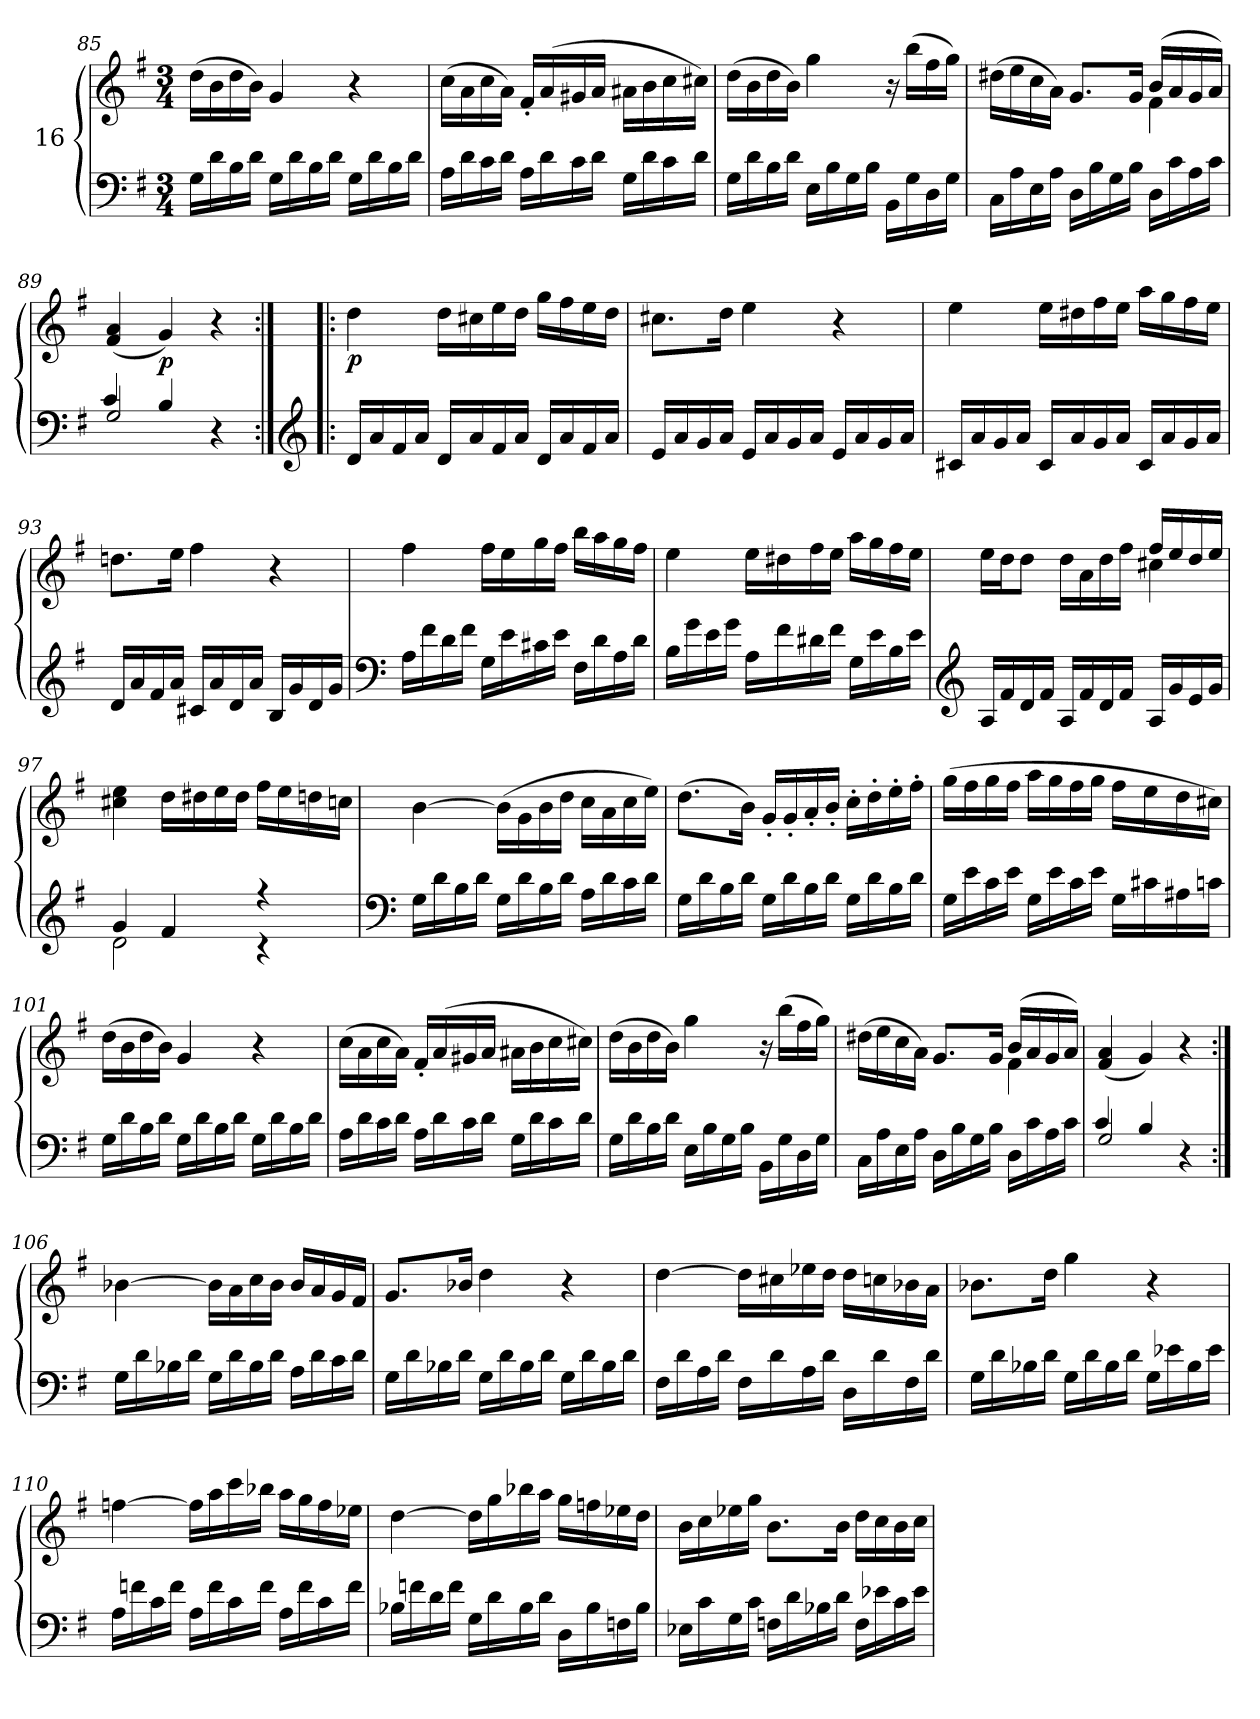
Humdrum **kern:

**kern	**kern	**dynam
*part1	*part1	*part1
*staff2	*staff1	*staff1/2
*I"16	*	*
!!LO:LB:g=z
*clefF4	*clefG2	*
*k[f#]	*k[f#]	*
*M3/4	*M3/4	*
=85	=85	=85
16G\LL	(>16dd\LL	.
16d\	16b\	.
16B\	16dd\	.
16d\JJ	16b\JJ)	.
16G\LL	4g/	.
16d\	.	.
16B\	.	.
16d\JJ	.	.
16G\LL	4r	.
16d\	.	.
16B\	.	.
16d\JJ	.	.
!!LO:PB:g=z
=86	=86	=86
16A\LL	(>16cc\LL	.
16d\	16a\	.
16c\	16cc\	.
16d\JJ	16a\JJ)	.
16A\LL	16f#'/LL	.
16d\	(>16a/	.
16c\	16g#X/	.
16d\JJ	16a/JJ	.
16G\LL	16a#X\LL	.
16d\	16b\	.
16c\	16cc\	.
16d\JJ	16cc#X\JJ)	.
=87	=87	=87
16G\LL	(>16dd\LL	.
16d\	16b\	.
16B\	16dd\	.
16d\JJ	16b\JJ)	.
16E\LL	4gg\	.
16B\	.	.
16G\	.	.
16B\JJ	.	.
16BB\LL	16r	.
16G\	(>16bb\LL	.
16D\	16ff#\	.
16G\JJ	16gg\JJ)	.
=88	=88	=88
*	*^	*
16C\LL	(>16dd#X\LL	2ryy	.
16A\	16ee\	.	.
16E\	16cc\	.	.
16A\JJ	16a\JJ)	.	.
16D\LL	8.g/L	.	.
16B\	.	.	.
16G\	.	.	.
16B\JJ	16g/Jk	.	.
16D\LL	(>16b/LL	4f#\	.
16c\	16a/	.	.
16A\	16g/	.	.
16c\JJ	16a/JJ)	.	.
*	*v	*v	*
=89	=89	=89
*^	*	*
!	!	!	!LO:DY:b
!	!	!	!LO:DY:n=1:b
2G/	4c/	(<4f#/ 4a/	fp mf
!	!	!	!LO:DY:n=2:b
.	4B/	4g/)	p
4r	4ryy	4r	.
*v	*v	*	*
!!LO:LB:g=z
=90:|!|:	=90:|!|:	=90:|!|:
*clefG2	*	*
*^	*	*
!	!	!	!LO:DY:b
*v	*v	*	*
16d/LL	4dd\	p
16a/	.	.
16f#/	.	.
16a/JJ	.	.
16d/LL	16dd\LL	.
16a/	16cc#X\	.
16f#/	16ee\	.
16a/JJ	16dd\JJ	.
16d/LL	16gg\LL	.
16a/	16ff#\	.
16f#/	16ee\	.
16a/JJ	16dd\JJ	.
=91	=91	=91
16e/LL	8.cc#X\L	.
16a/	.	.
16g/	.	.
16a/JJ	16dd\Jk	.
16e/LL	4ee\	.
16a/	.	.
16g/	.	.
16a/JJ	.	.
16e/LL	4r	.
16a/	.	.
16g/	.	.
16a/JJ	.	.
=92	=92	=92
16c#X/LL	4ee\	.
16a/	.	.
16g/	.	.
16a/JJ	.	.
16c#/LL	16ee\LL	.
16a/	16dd#X\	.
16g/	16ff#\	.
16a/JJ	16ee\JJ	.
16c#/LL	16aa\LL	.
16a/	16gg\	.
16g/	16ff#\	.
16a/JJ	16ee\JJ	.
=93	=93	=93
16d/LL	8.ddn\L	.
16a/	.	.
16f#/	.	.
16a/JJ	16ee\Jk	.
16c#X/LL	4ff#\	.
16a/	.	.
16d/	.	.
16a/JJ	.	.
16B/LL	4r	.
16g/	.	.
16d/	.	.
16g/JJ	.	.
!!LO:PB:g=z
=94	=94	=94
*clefF4	*	*
16A\LL	4ff#\	.
16f#\	.	.
16d\	.	.
16f#\JJ	.	.
16G\LL	16ff#\LL	.
16e\	16ee\	.
16c#X\	16gg\	.
16e\JJ	16ff#\JJ	.
16F#\LL	16bb\LL	.
16d\	16aa\	.
16A\	16gg\	.
16d\JJ	16ff#\JJ	.
=95	=95	=95
16B\LL	4ee\	.
16g\	.	.
16e\	.	.
16g\JJ	.	.
16A\LL	16ee\LL	.
16f#\	16dd#X\	.
16d#X\	16ff#\	.
16f#\JJ	16ee\JJ	.
16G\LL	16aa\LL	.
16e\	16gg\	.
16B\	16ff#\	.
16e\JJ	16ee\JJ	.
=96	=96	=96
*clefG2	*	*
*	*^	*
16A/LL	16ee\LL	2ryy	.
16f#/	16dd\J	.	.
16d/	8dd\J	.	.
16f#/JJ	.	.	.
16A/LL	16dd\LL	.	.
16f#/	16a\	.	.
16d/	16dd\	.	.
16f#/JJ	16ff#\JJ	.	.
16A/LL	16ff#/LL	4cc#X\	.
16g/	16ee/	.	.
16e/	16dd/	.	.
16g/JJ	16ee/JJ	.	.
*	*v	*v	*
=97	=97	=97
*^	*	*
4g/	2d\	4cc#X\ 4ee\	.
4f#/	.	16dd\LL	.
.	.	16dd#X\	.
.	.	16ee\	.
.	.	16dd#\JJ	.
4r	4r	16ff#\LL	.
.	.	16ee\	.
.	.	16ddn\	.
.	.	16ccn\JJ	.
*v	*v	*	*
!!LO:LB:g=z
=98	=98	=98
*clefF4	*	*
16G\LL	[4b\	.
16d\	.	.
16B\	.	.
16d\JJ	.	.
16G\LL	(>16b\LL]	.
16d\	16g\	.
16B\	16b\	.
16d\JJ	16dd\JJ	.
16A\LL	16cc\LL	.
16d\	16a\	.
16c\	16cc\	.
16d\JJ	16ee\JJ)	.
=99	=99	=99
16G\LL	(>8.dd\L	.
16d\	.	.
16B\	.	.
16d\JJ	16b\Jk)	.
16G\LL	16g'/LL	.
16d\	16g'/	.
16B\	16a'/	.
16d\JJ	16b'/JJ	.
16G\LL	16cc'\LL	.
16d\	16dd'\	.
16B\	16ee'\	.
16d\JJ	16ff#'\JJ	.
=100	=100	=100
16G\LL	(>16gg\LL	.
16e\	16ff#\	.
16c\	16gg\	.
16e\JJ	16ff#\JJ	.
16G\LL	16aa\LL	.
16e\	16gg\	.
16c\	16ff#\	.
16e\JJ	16gg\JJ	.
16G\LL	16ff#\LL	.
16c#X\	16ee\	.
16A#X\	16dd\	.
16cn\JJ	16cc#X\JJ)	.
!!LO:LB:g=z
=101	=101	=101
16G\LL	(>16dd\LL	.
16d\	16b\	.
16B\	16dd\	.
16d\JJ	16b\JJ)	.
16G\LL	4g/	.
16d\	.	.
16B\	.	.
16d\JJ	.	.
16G\LL	4r	.
16d\	.	.
16B\	.	.
16d\JJ	.	.
=102	=102	=102
16A\LL	(>16cc\LL	.
16d\	16a\	.
16c\	16cc\	.
16d\JJ	16a\JJ)	.
16A\LL	16f#'/LL	.
16d\	(>16a/	.
16c\	16g#X/	.
16d\JJ	16a/JJ	.
16G\LL	16a#X\LL	.
16d\	16b\	.
16c\	16cc\	.
16d\JJ	16cc#X\JJ)	.
=103	=103	=103
16G\LL	(>16dd\LL	.
16d\	16b\	.
16B\	16dd\	.
16d\JJ	16b\JJ)	.
16E\LL	4gg\	.
16B\	.	.
16G\	.	.
16B\JJ	.	.
16BB\LL	16r	.
16G\	(>16bb\LL	.
16D\	16ff#\	.
16G\JJ	16gg\JJ)	.
=104	=104	=104
*	*^	*
16C\LL	(>16dd#X\LL	2ryy	.
16A\	16ee\	.	.
16E\	16cc\	.	.
16A\JJ	16a\JJ)	.	.
16D\LL	8.g/L	.	.
16B\	.	.	.
16G\	.	.	.
16B\JJ	16g/Jk	.	.
16D\LL	(>16b/LL	4f#\	.
16c\	16a/	.	.
16A\	16g/	.	.
16c\JJ	16a/JJ)	.	.
*	*v	*v	*
!!LO:LB:g=z
=105	=105	=105
*^	*	*
2G/	4c/	(<4f#/ 4a/	.
.	4B/	4g/)	.
4r	4ryy	4r	.
*v	*v	*	*
!!LO:LB:g=z
=106:|!	=106:|!	=106:|!
16G\LL	[4b-X\	.
16d\	.	.
16B-X\	.	.
16d\JJ	.	.
16G\LL	16b-\LL]	.
16d\	16a\	.
16B-\	16cc\	.
16d\JJ	16b-\JJ	.
16A\LL	16b-/LL	.
16d\	16a/	.
16c\	16g/	.
16d\JJ	16f#/JJ	.
=107	=107	=107
16G\LL	8.g/L	.
16d\	.	.
16B-X\	.	.
16d\JJ	16b-X/Jk	.
16G\LL	4dd\	.
16d\	.	.
16B-\	.	.
16d\JJ	.	.
16G\LL	4r	.
16d\	.	.
16B-\	.	.
16d\JJ	.	.
=108	=108	=108
16F#\LL	[4dd\	.
16d\	.	.
16A\	.	.
16d\JJ	.	.
16F#\LL	16dd\LL]	.
16d\	16cc#X\	.
16A\	16ee-X\	.
16d\JJ	16dd\JJ	.
16D\LL	16dd\LL	.
16d\	16ccn\	.
16F#\	16b-X\	.
16d\JJ	16a\JJ	.
!!LO:LB:g=z
=109	=109	=109
16G\LL	8.b-X\L	.
16d\	.	.
16B-X\	.	.
16d\JJ	16dd\Jk	.
16G\LL	4gg\	.
16d\	.	.
16B-\	.	.
16d\JJ	.	.
16G\LL	4r	.
16e-X\	.	.
16B-\	.	.
16e-\JJ	.	.
=110	=110	=110
16A\LL	[4ffn\	.
16fn\	.	.
16c\	.	.
16f\JJ	.	.
16A\LL	16ff\LL]	.
16f\	16aa\	.
16c\	16ccc\	.
16f\JJ	16bb-X\JJ	.
16A\LL	16aa\LL	.
16f\	16gg\	.
16c\	16ff\	.
16f\JJ	16ee-X\JJ	.
=111	=111	=111
16B-X\LL	[4dd\	.
16fn\	.	.
16d\	.	.
16f\JJ	.	.
16G\LL	16dd\LL]	.
16d\	16gg\	.
16B-\	16bb-X\	.
16d\JJ	16aa\JJ	.
16D\LL	16gg\LL	.
16B-\	16ffn\	.
16Fn\	16ee-X\	.
16B-\JJ	16dd\JJ	.
!!LO:PB:g=z
=112	=112	=112
16E-X\LL	16b\LL	.
16c\	16cc\	.
16G\	16ee-X\	.
16c\JJ	16gg\JJ	.
16Fn\LL	8.b\L	.
16d\	.	.
16B-X\	.	.
16d\JJ	16b\Jk	.
16F\LL	16dd\LL	.
16e-X\	16cc\	.
16c\	16b\	.
16e-\JJ	16cc\JJ	.
=	=	=
*-	*-	*-
